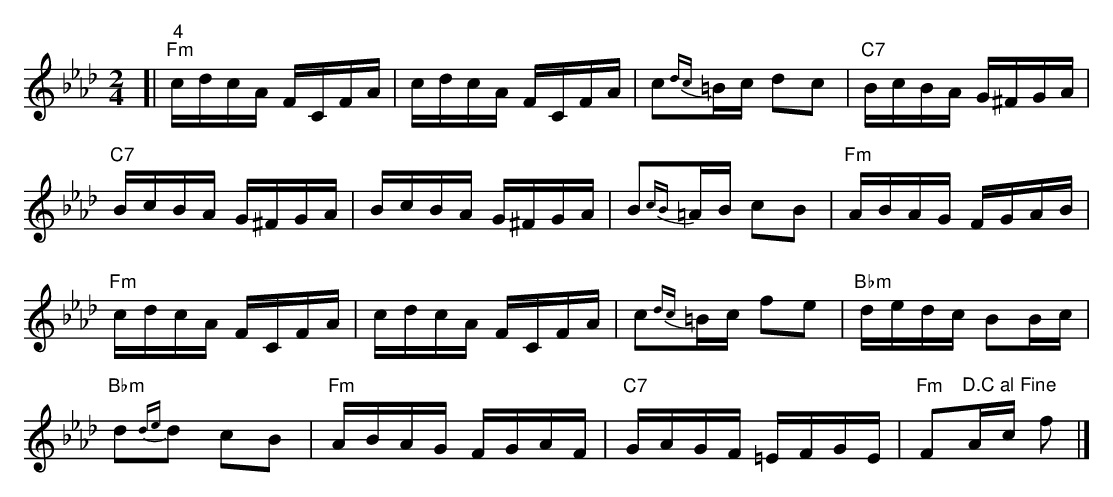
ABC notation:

X:1
L:1/16
M:2/4
K:Fm
V:1
[| "^4" "Fm" cdcA FCFA | cdcA FCFA | c2{dc}=Bc d2c2 | "C7" BcBA G^FGA |
"C7" BcBA G^FGA | BcBA G^FGA | B2{cB}=AB c2B2 | "Fm" ABAG FGAB |
"Fm" cdcA FCFA | cdcA FCFA | c2{dc}=Bc f2e2 | "Bbm" dedc B2Bc |
"Bbm" d2{de}d2 c2B2 | "Fm" ABAG FGAF | "C7" GAGF =EFGE | "Fm" F2"^D.C al Fine"Ac f2 |]
